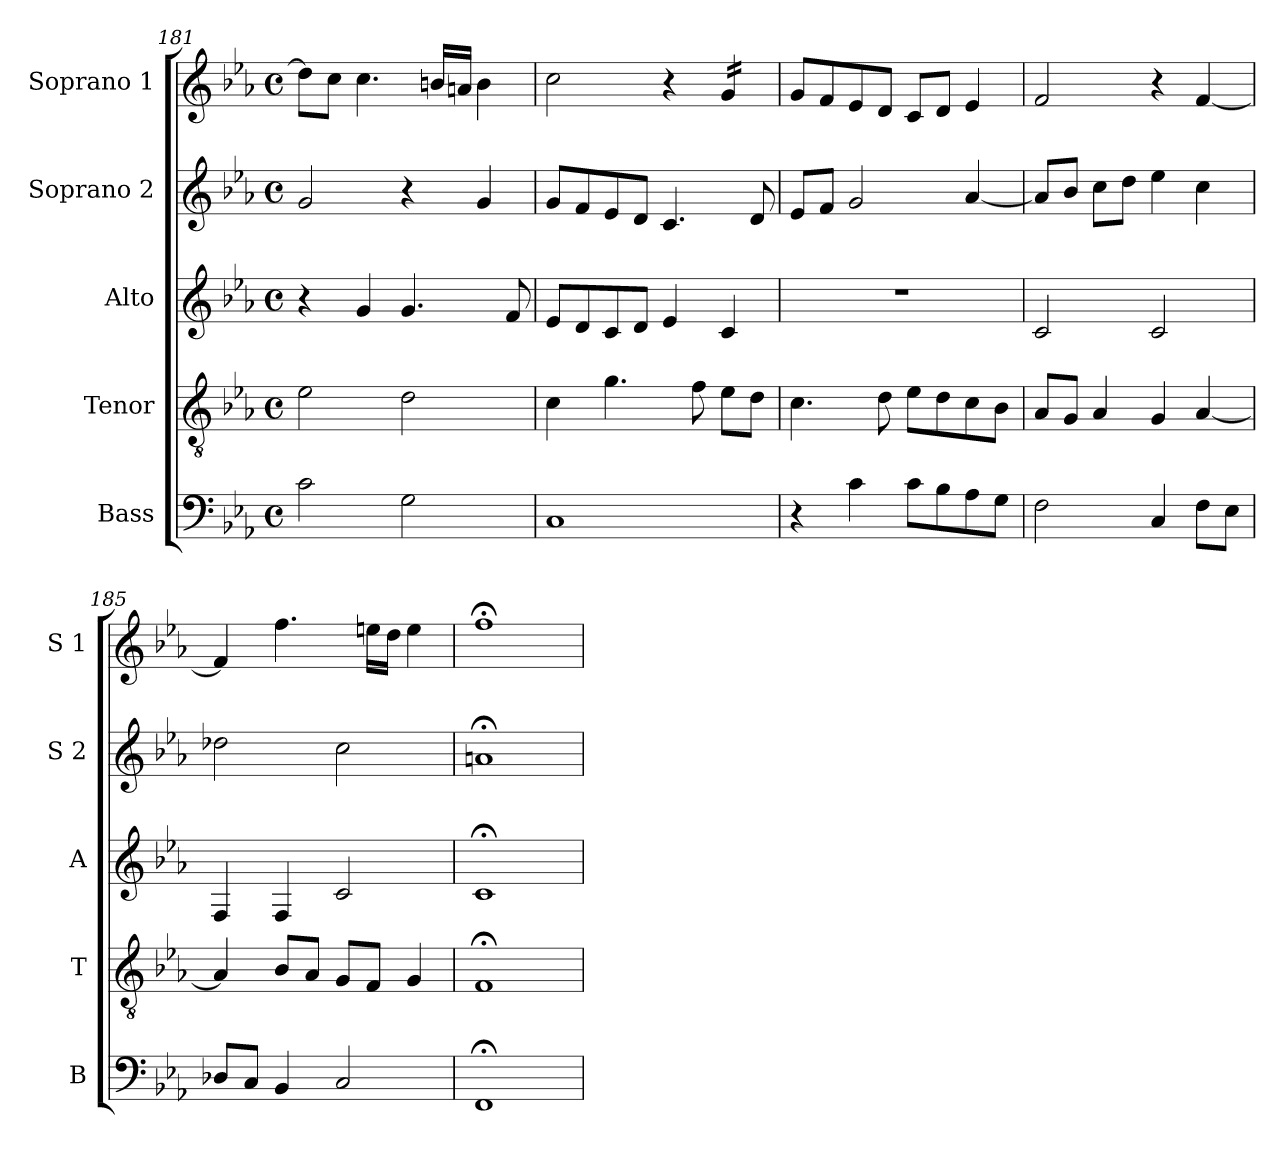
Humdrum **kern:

**kern	**kern	**kern	**kern	**kern
*part5	*part4	*part3	*part2	*part1
*staff5	*staff4	*staff3	*staff2	*staff1
*I"Bass	*I"Tenor	*I"Alto	*I"Soprano 2	*I"Soprano 1
*I'B	*I'T	*I'A	*I'S 2	*I'S 1
*clefF4	*clefGv2	*clefG2	*clefG2	*clefG2
*k[b-e-a-]	*k[b-e-a-]	*k[b-e-a-]	*k[b-e-a-]	*k[b-e-a-]
*E-:	*E-:	*E-:	*E-:	*E-:
*M4/4	*M4/4	*M4/4	*M4/4	*M4/4
*met(c)	*met(c)	*met(c)	*met(c)	*met(c)
=181	=181	=181	=181	=181
2c\	2e-\	4r	2g/	8dd\L]
.	.	.	.	8cc\J
.	.	4g/	.	4.cc\
2G\	2d\	4.g/	4r	.
.	.	.	.	16bn/LL
.	.	.	.	16an/JJ
.	.	.	4g/	4b\
.	.	8f/	.	.
=182	=182	=182	=182	=182
1C	4c\	8e-/L	8g/L	2cc\
.	.	8d/	8f/	.
.	4.g\	8c/	8e-/	.
.	.	8d/J	8d/J	.
.	.	4e-/	4.c/	4r
.	8f\	.	.	.
*	*	*	*	*tremolo
.	8e-\L	4c/	.	16g/LL
.	.	.	.	16g/
.	8d\J	.	8d/	16g/
.	.	.	.	16g/JJ
*	*	*	*	*Xtremolo
!!LO:LB:g=z
=183	=183	=183	=183	=183
4r	4.c\	1r	8e-/L	8g/L
.	.	.	8f/J	8f/
4c\	.	.	2g/	8e-/
.	8d\	.	.	8d/J
8c\L	8e-\L	.	.	8c/L
8B-\	8d\	.	.	8d/J
8A-\	8c\	.	[<4a-/	4e-/
8G\J	8B-\J	.	.	.
=184	=184	=184	=184	=184
2F\	8A-/L	2c/	8a-/L]	2f/
.	8G/J	.	8b-/J	.
.	4A-/	.	8cc\L	.
.	.	.	8dd\J	.
4C/	4G/	2c/	4ee-\	4r
8F\L	[<4A-/	.	4cc\	[<4f/
8E-\J	.	.	.	.
=185	=185	=185	=185	=185
8D-X/L	4A-/]	4F/	2dd-X\	4f/]
8C/J	.	.	.	.
4BB-/	8B-/L	4F/	.	4.ff\
.	8A-/J	.	.	.
2C/	8G/L	2c/	2cc\	.
.	8F/J	.	.	16een\LL
.	.	.	.	16dd\JJ
.	4G/	.	.	4ee\
=186	=186	=186	=186	=186
1FF;	1F;	1c;	1an;	1ff;<
=	=	=	=	=
*-	*-	*-	*-	*-
